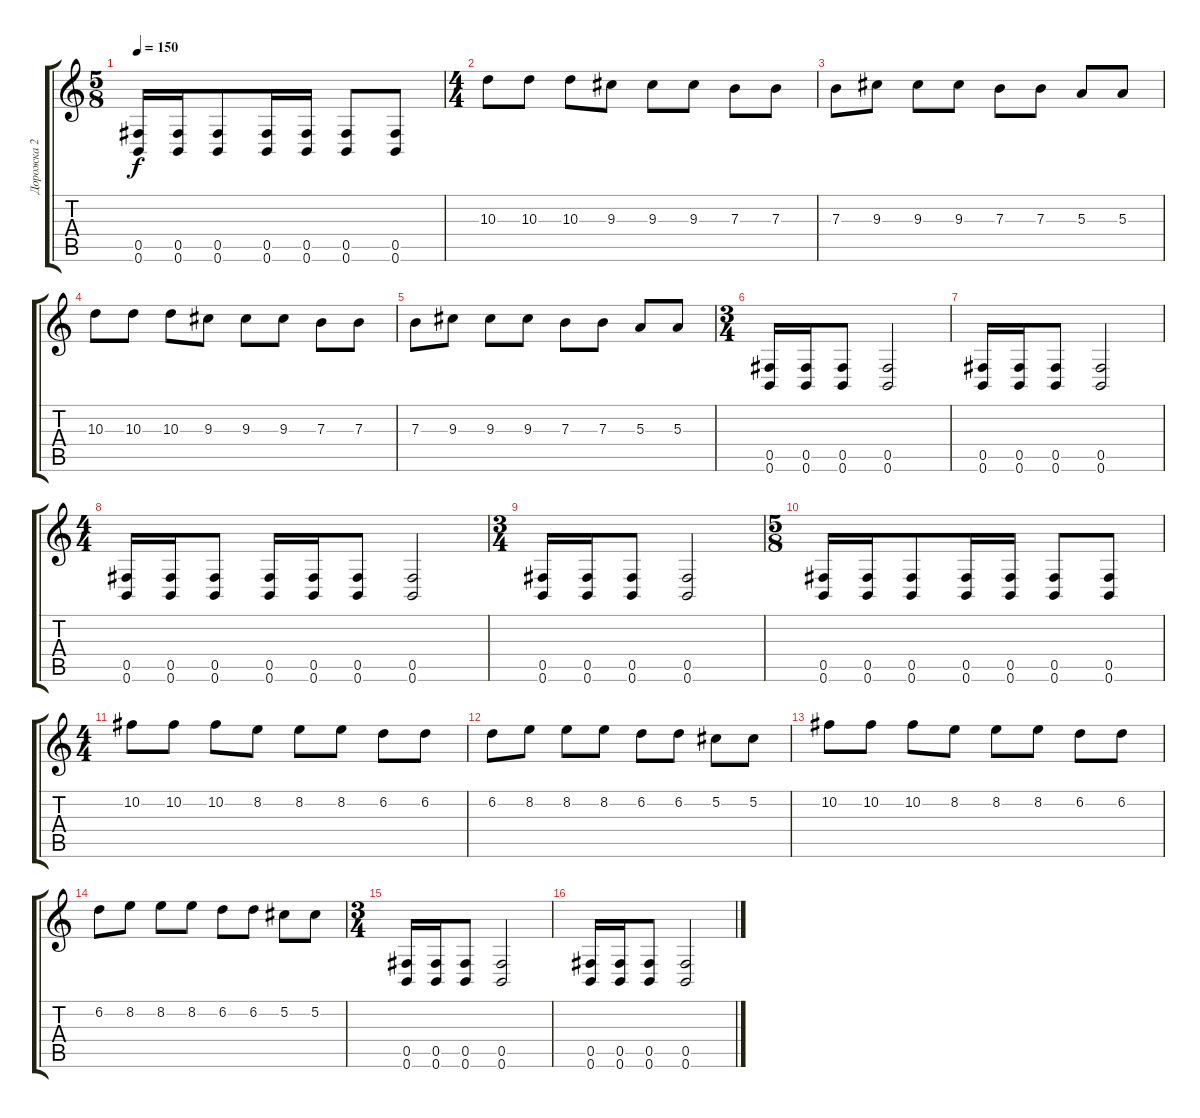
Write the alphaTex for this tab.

\track ("Дорожка 2" "Дорожка 2") {instrument distortionguitar}
\staff {score tabs}
\tuning (Db4 Ab3 E3 B2 Gb2 B1) {hide}
\ts (5 8)
\tempo 150
\clef g2
\ks c
(0.5 0.6).16{dy f} (0.5 0.6).16 (0.5 0.6).8 (0.5 0.6).16 (0.5 0.6).16 (0.5 0.6).8 (0.5 0.6).8 |
\ts (4 4)
10.3.8 10.3.8 10.3.8 9.3.8 9.3.8 9.3.8 7.3.8 7.3.8 |
7.3.8 9.3.8 9.3.8 9.3.8 7.3.8 7.3.8 5.3.8 5.3.8 |
10.3.8 10.3.8 10.3.8 9.3.8 9.3.8 9.3.8 7.3.8 7.3.8 |
7.3.8 9.3.8 9.3.8 9.3.8 7.3.8 7.3.8 5.3.8 5.3.8 |
\ts (3 4)
(0.5 0.6).16 (0.5 0.6).16 (0.5 0.6).8 (0.5 0.6).2 |
(0.5 0.6).16 (0.5 0.6).16 (0.5 0.6).8 (0.5 0.6).2 |
\ts (4 4)
(0.5 0.6).16 (0.5 0.6).16 (0.5 0.6).8 (0.5 0.6).16 (0.5 0.6).16 (0.5 0.6).8 (0.5 0.6).2 |
\ts (3 4)
(0.5 0.6).16 (0.5 0.6).16 (0.5 0.6).8 (0.5 0.6).2 |
\ts (5 8)
(0.5 0.6).16 (0.5 0.6).16 (0.5 0.6).8 (0.5 0.6).16 (0.5 0.6).16 (0.5 0.6).8 (0.5 0.6).8 |
\ts (4 4)
10.2.8 10.2.8 10.2.8 8.2.8 8.2.8 8.2.8 6.2.8 6.2.8 |
6.2.8 8.2.8 8.2.8 8.2.8 6.2.8 6.2.8 5.2.8 5.2.8 |
10.2.8 10.2.8 10.2.8 8.2.8 8.2.8 8.2.8 6.2.8 6.2.8 |
6.2.8 8.2.8 8.2.8 8.2.8 6.2.8 6.2.8 5.2.8 5.2.8 |
\ts (3 4)
(0.5 0.6).16 (0.5 0.6).16 (0.5 0.6).8 (0.5 0.6).2 |
(0.5 0.6).16 (0.5 0.6).16 (0.5 0.6).8 (0.5 0.6).2
